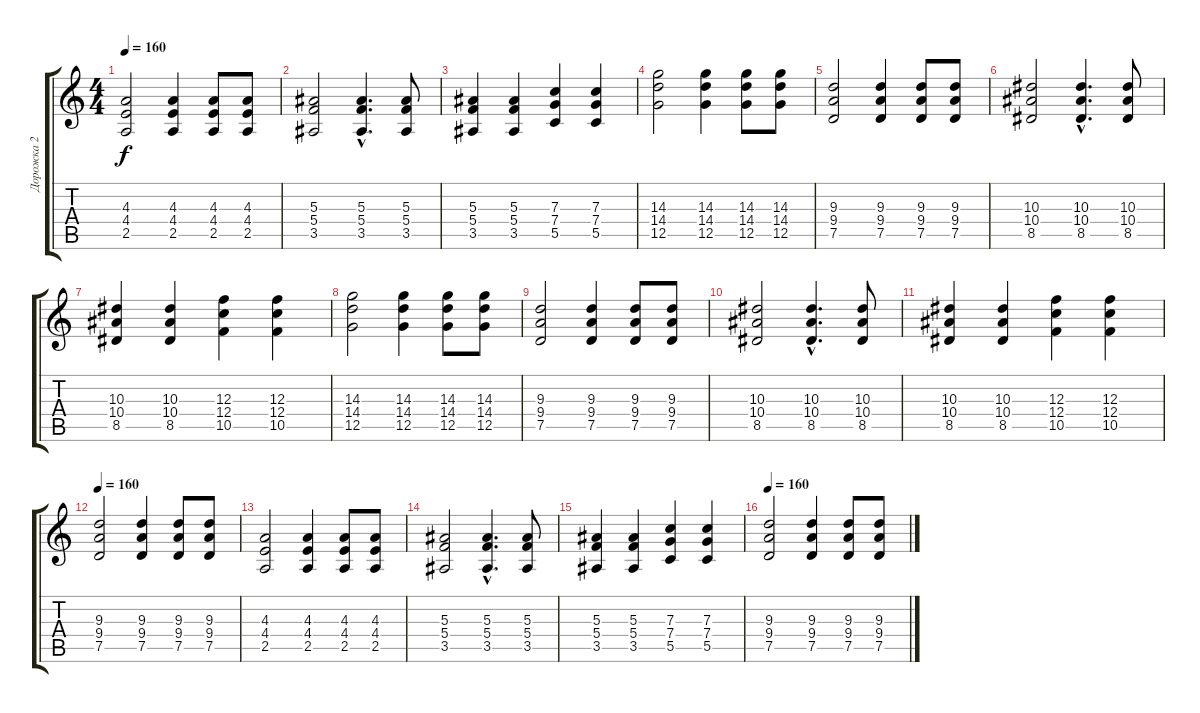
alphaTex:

\track ("Дорожка 2" "Дорожка 2") {instrument acousticguitarsteel}
\staff {score tabs}
\tuning (D4 A3 F3 C3 G2 D2) {hide}
\ts (4 4)
\tempo 160
\clef g2
\ks c
(4.3 4.4 2.5).2{dy f} (4.3 4.4 2.5).4 (4.3 4.4 2.5).8 (4.3 4.4 2.5).8 |
(5.3 5.4 3.5).2 (5.3{hac} 5.4{hac} 3.5{hac}).4{d} (5.3 5.4 3.5).8 |
(5.3 5.4 3.5).4 (5.3 5.4 3.5).4 (7.3 7.4 5.5).4 (7.3 7.4 5.5).4 |
(14.3 14.4 12.5).2 (14.3 14.4 12.5).4 (14.3 14.4 12.5).8 (14.3 14.4 12.5).8 |
(9.3 9.4 7.5).2 (9.3 9.4 7.5).4 (9.3 9.4 7.5).8 (9.3 9.4 7.5).8 |
(10.3 10.4 8.5).2 (10.3{hac} 10.4{hac} 8.5{hac}).4{d} (10.3 10.4 8.5).8 |
(10.3 10.4 8.5).4 (10.3 10.4 8.5).4 (12.3 12.4 10.5).4 (12.3 12.4 10.5).4 |
(14.3 14.4 12.5).2 (14.3 14.4 12.5).4 (14.3 14.4 12.5).8 (14.3 14.4 12.5).8 |
(9.3 9.4 7.5).2 (9.3 9.4 7.5).4 (9.3 9.4 7.5).8 (9.3 9.4 7.5).8 |
(10.3 10.4 8.5).2 (10.3{hac} 10.4{hac} 8.5{hac}).4{d} (10.3 10.4 8.5).8 |
(10.3 10.4 8.5).4 (10.3 10.4 8.5).4 (12.3 12.4 10.5).4 (12.3 12.4 10.5).4 |
\tempo 160
(9.3 9.4 7.5).2{instrument distortionguitar} (9.3 9.4 7.5).4 (9.3 9.4 7.5).8 (9.3 9.4 7.5).8 |
(4.3 4.4 2.5).2 (4.3 4.4 2.5).4 (4.3 4.4 2.5).8 (4.3 4.4 2.5).8 |
(5.3 5.4 3.5).2 (5.3{hac} 5.4{hac} 3.5{hac}).4{d} (5.3 5.4 3.5).8 |
(5.3 5.4 3.5).4 (5.3 5.4 3.5).4 (7.3 7.4 5.5).4 (7.3 7.4 5.5).4 |
\tempo 160
(9.3 9.4 7.5).2{instrument distortionguitar} (9.3 9.4 7.5).4 (9.3 9.4 7.5).8 (9.3 9.4 7.5).8
